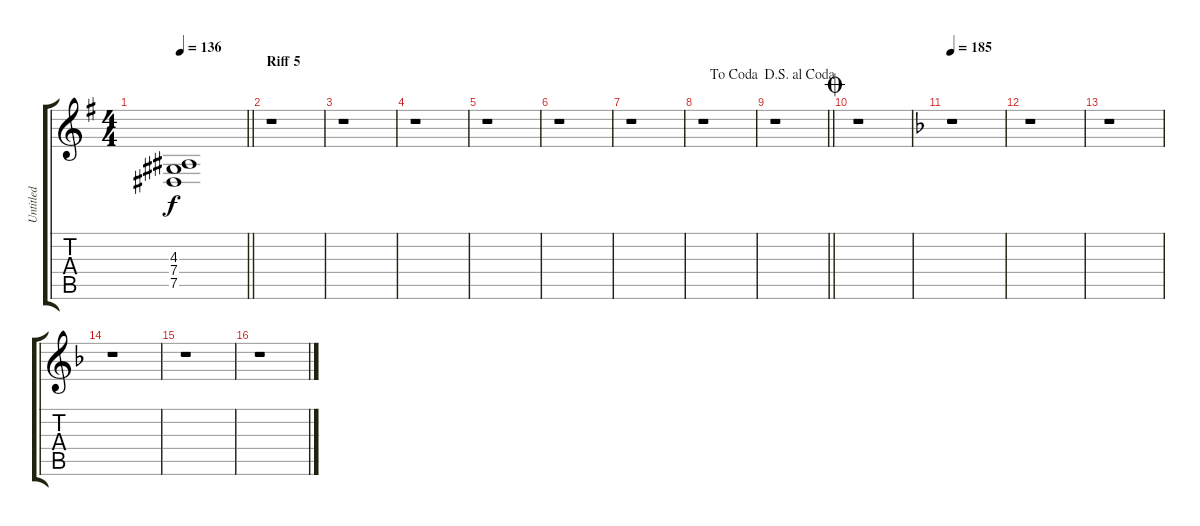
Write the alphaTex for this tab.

\track ("Untitled" "Untitled") {instrument tubularbells}
\staff {score tabs}
\tuning (Eb4 Bb3 Gb3 Db3 Ab2 Eb2) {hide}
\ts (4 4)
\tempo 136
\clef g2
\barLineRight lightlight
\ks g
(4.3{t} 7.4{t} 7.5{t}).1{dy f} |
\section ("" "Riff 5")
r.1 |
r.1 |
r.1 |
r.1 |
r.1 |
r.1 |
\jump dacoda
r.1 |
\jump dalsegnoalcoda
\barLineRight lightlight
r.1 |
\jump coda
r.1 |
\tempo 185
\ks f
r.1 |
r.1 |
r.1 |
r.1 |
r.1 |
r.1
